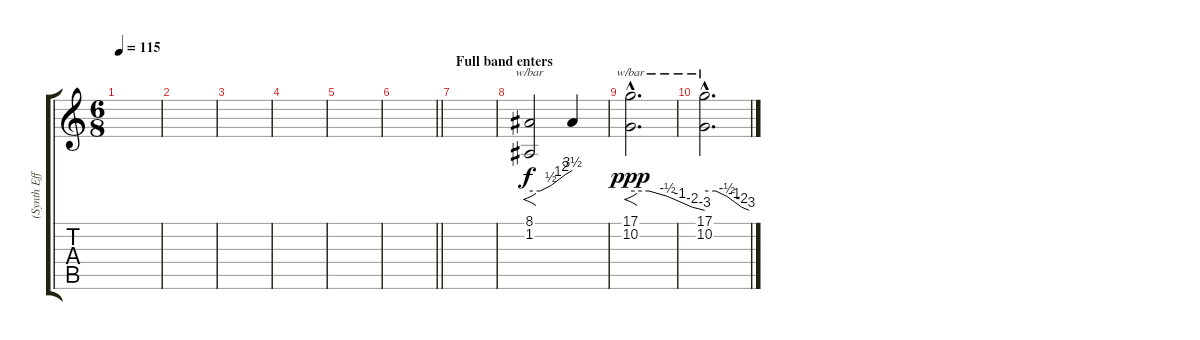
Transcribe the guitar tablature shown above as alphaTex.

\track ("(Synth Effects)" "(Synth Eff") {instrument ocarina}
\staff {score tabs}
\tuning (D4 A3 F3 C3 G2 C2) {hide}
\ts (6 8)
\tempo 115
\clef g2
\ks c
|
|
|
|
|
\barLineRight lightlight
|
\section ("" "Full band enters")
|
(8.1 1.2).2{f tbe (custom default 0 0 15 0 30 2 40 4 50 8 60 14)} 8.1{t}.4{dy f} |
(17.1{hac} 10.2{hac}).2{f d tbe (custom default 0 0 15 0 30 -2 40 -4 50 -8 60 -12) dy ppp} |
(17.1{hac} 10.2{hac}).2{d tbe (custom default 0 0 15 0 30 -2 40 -4 50 -8 60 -12)}
